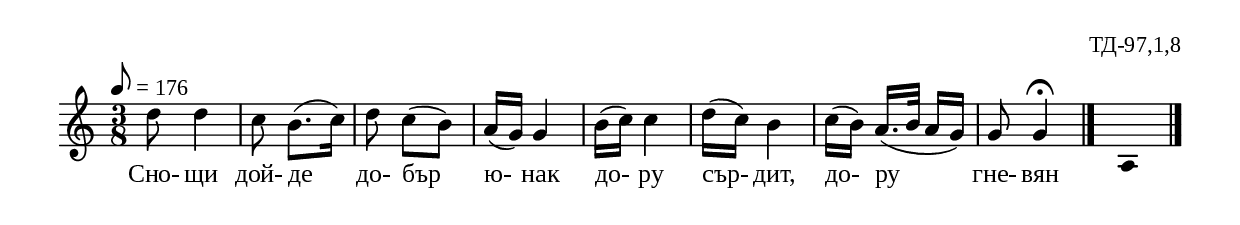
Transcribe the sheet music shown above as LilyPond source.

%{
td_097_1_08
%}

\include "td-preamble.ly"

\score {
\relative c'' {
\tempo 8 = 176
\time 3/8
d8 d4 | c8 b8.[( c16]) | d8 c[( b]) | a16[( g]) g4 | b16[( c]) c4 |
d16[( c]) b4 | c16[( b]) a16.[( b32] a16[ g]) | g8 g4\fermata 
 \bar "|." 
s8 \fixB a,4
 \bar "|." 
}
\addlyrics { Сно- щи дой- де до- бър ю- нак до- ру сър- дит, до- ру гне- вян }
%
\layout {
  indent = #0
  line-width = 190\mm
  ragged-right=##f
}
%
\midi { 
	\context {
		\Score tempoWholesPerMinute = #(ly:make-moment 176 8)
		}
	}
}
%
\header{
  opus = "ТД-97,1,8"
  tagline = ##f
}


